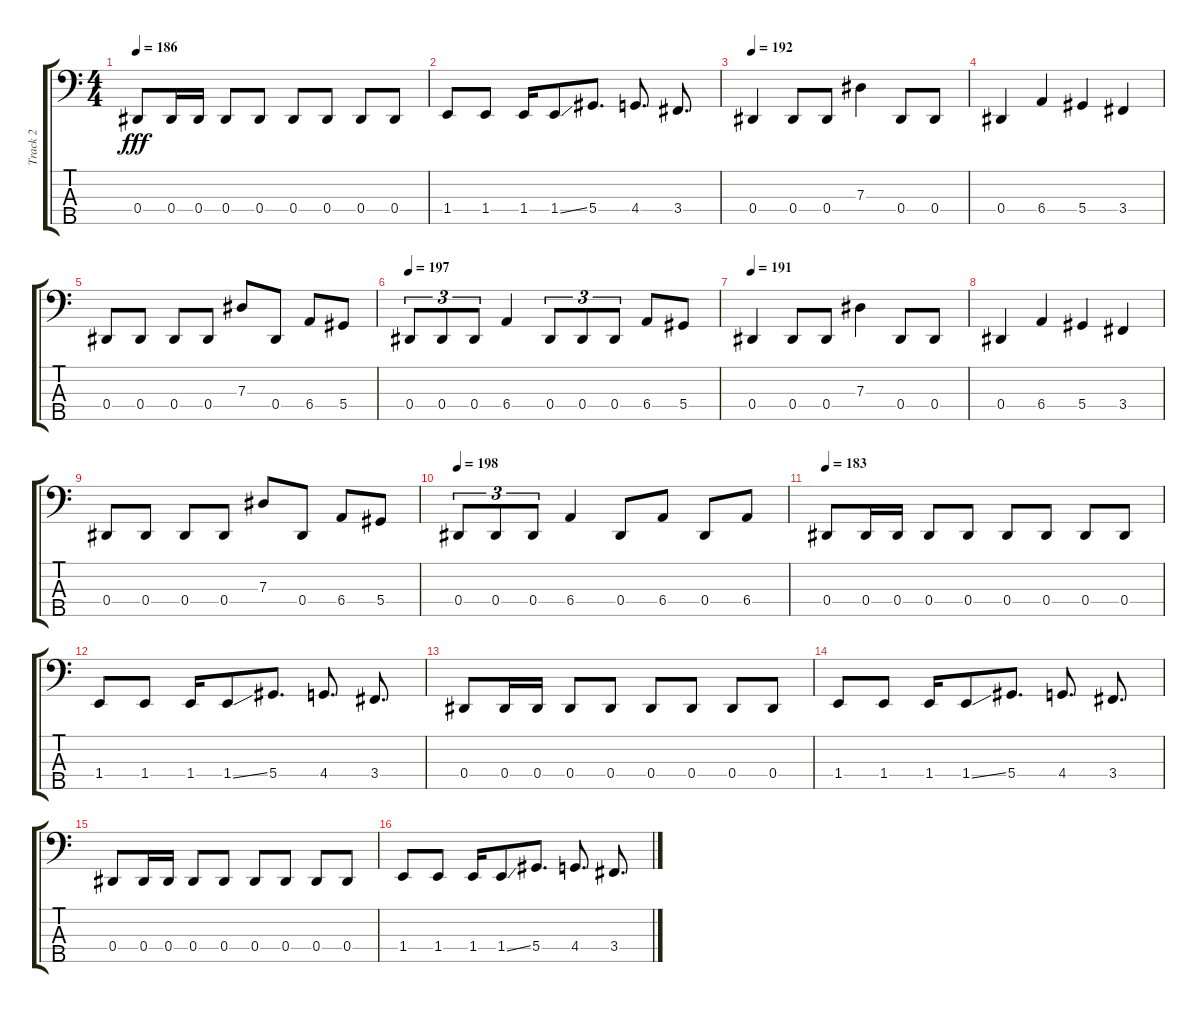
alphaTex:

\track ("Track 2" "Track 2") {instrument electricbasspick}
\staff {score tabs}
\tuning (Gb2 Db2 Ab1 Eb1 Bb0) {hide}
\ts (4 4)
\tempo 186
\clef f4
\ks c
0.4.8{dy fff} 0.4.16 0.4.16 0.4.8 0.4.8 0.4.8 0.4.8 0.4.8 0.4.8 |
1.4.8 1.4.8 1.4.16 1.4{ss}.8 5.4.8{d} 4.4.8{d} 3.4.8{d} |
\tempo 192
0.4.4 0.4.8 0.4.8 7.3.4 0.4.8 0.4.8 |
0.4.4 6.4.4 5.4.4 3.4.4 |
0.4.8 0.4.8 0.4.8 0.4.8 7.3.8 0.4.8 6.4.8 5.4.8 |
\tempo 197
0.4.8{tu (3 2)} 0.4.8{tu (3 2)} 0.4.8{tu (3 2)} 6.4.4 0.4.8{tu (3 2)} 0.4.8{tu (3 2)} 0.4.8{tu (3 2)} 6.4.8 5.4.8 |
\tempo 191
0.4.4 0.4.8 0.4.8 7.3.4 0.4.8 0.4.8 |
0.4.4 6.4.4 5.4.4 3.4.4 |
0.4.8 0.4.8 0.4.8 0.4.8 7.3.8 0.4.8 6.4.8 5.4.8 |
\tempo 198
0.4.8{tu (3 2)} 0.4.8{tu (3 2)} 0.4.8{tu (3 2)} 6.4.4 0.4.8 6.4.8 0.4.8 6.4.8 |
\tempo 183
0.4.8 0.4.16 0.4.16 0.4.8 0.4.8 0.4.8 0.4.8 0.4.8 0.4.8 |
1.4.8 1.4.8 1.4.16 1.4{ss}.8 5.4.8{d} 4.4.8{d} 3.4.8{d} |
0.4.8 0.4.16 0.4.16 0.4.8 0.4.8 0.4.8 0.4.8 0.4.8 0.4.8 |
1.4.8 1.4.8 1.4.16 1.4{ss}.8 5.4.8{d} 4.4.8{d} 3.4.8{d} |
0.4.8 0.4.16 0.4.16 0.4.8 0.4.8 0.4.8 0.4.8 0.4.8 0.4.8 |
1.4.8 1.4.8 1.4.16 1.4{ss}.8 5.4.8{d} 4.4.8{d} 3.4.8{d}
